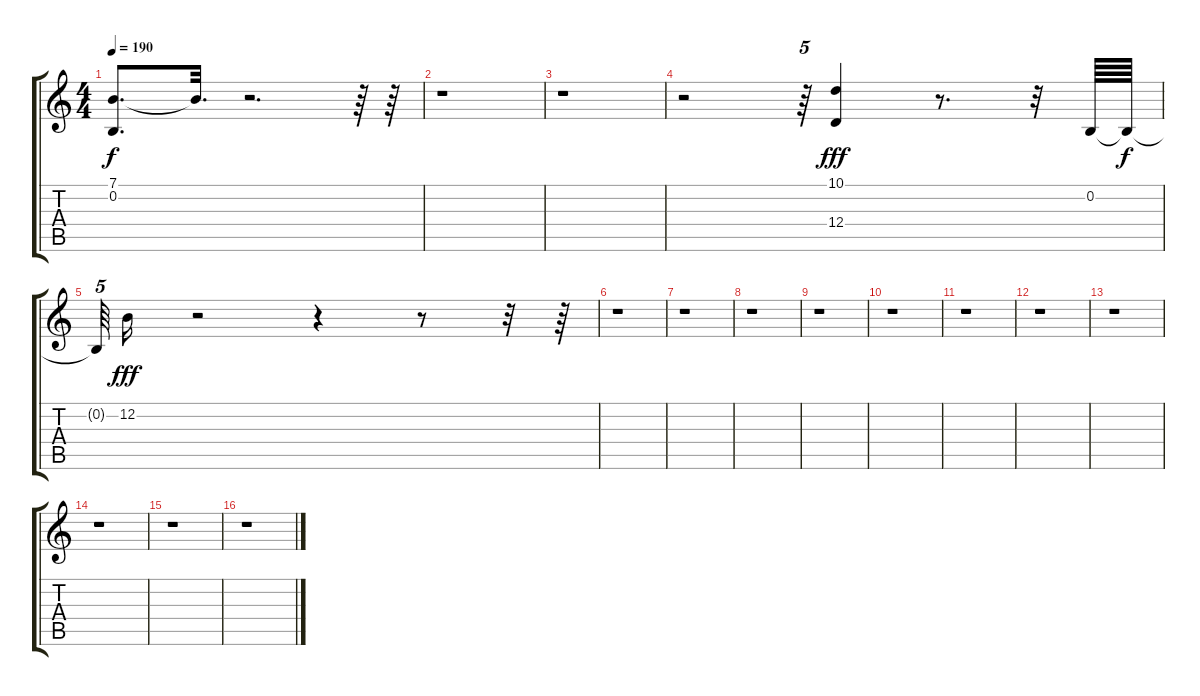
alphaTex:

\track "" {instrument orchestrahit}
\staff {score tabs}
\tuning (E4 B3 G3 D3 A2 E2) {hide}
\ts (4 4)
\tempo 190
\clef g2
\ks c
(7.1{t} 0.2{t}).8{d dy f} 7.1{t}.32{d} r.2{d} r.64 r.64 |
r.1 |
r.1 |
r.2 r.64{tu (5 4)} (10.1 12.4).4{dy fff} r.8{d} r.32 0.2.64 0.2{t}.64{dy f} |
0.2{t}.64{tu (5 4)} 12.2.16{dy fff} r.2 r.4 r.8 r.32 r.64 |
r.1 |
r.1 |
r.1 |
r.1 |
r.1 |
r.1 |
r.1 |
r.1 |
r.1 |
r.1 |
r.1
